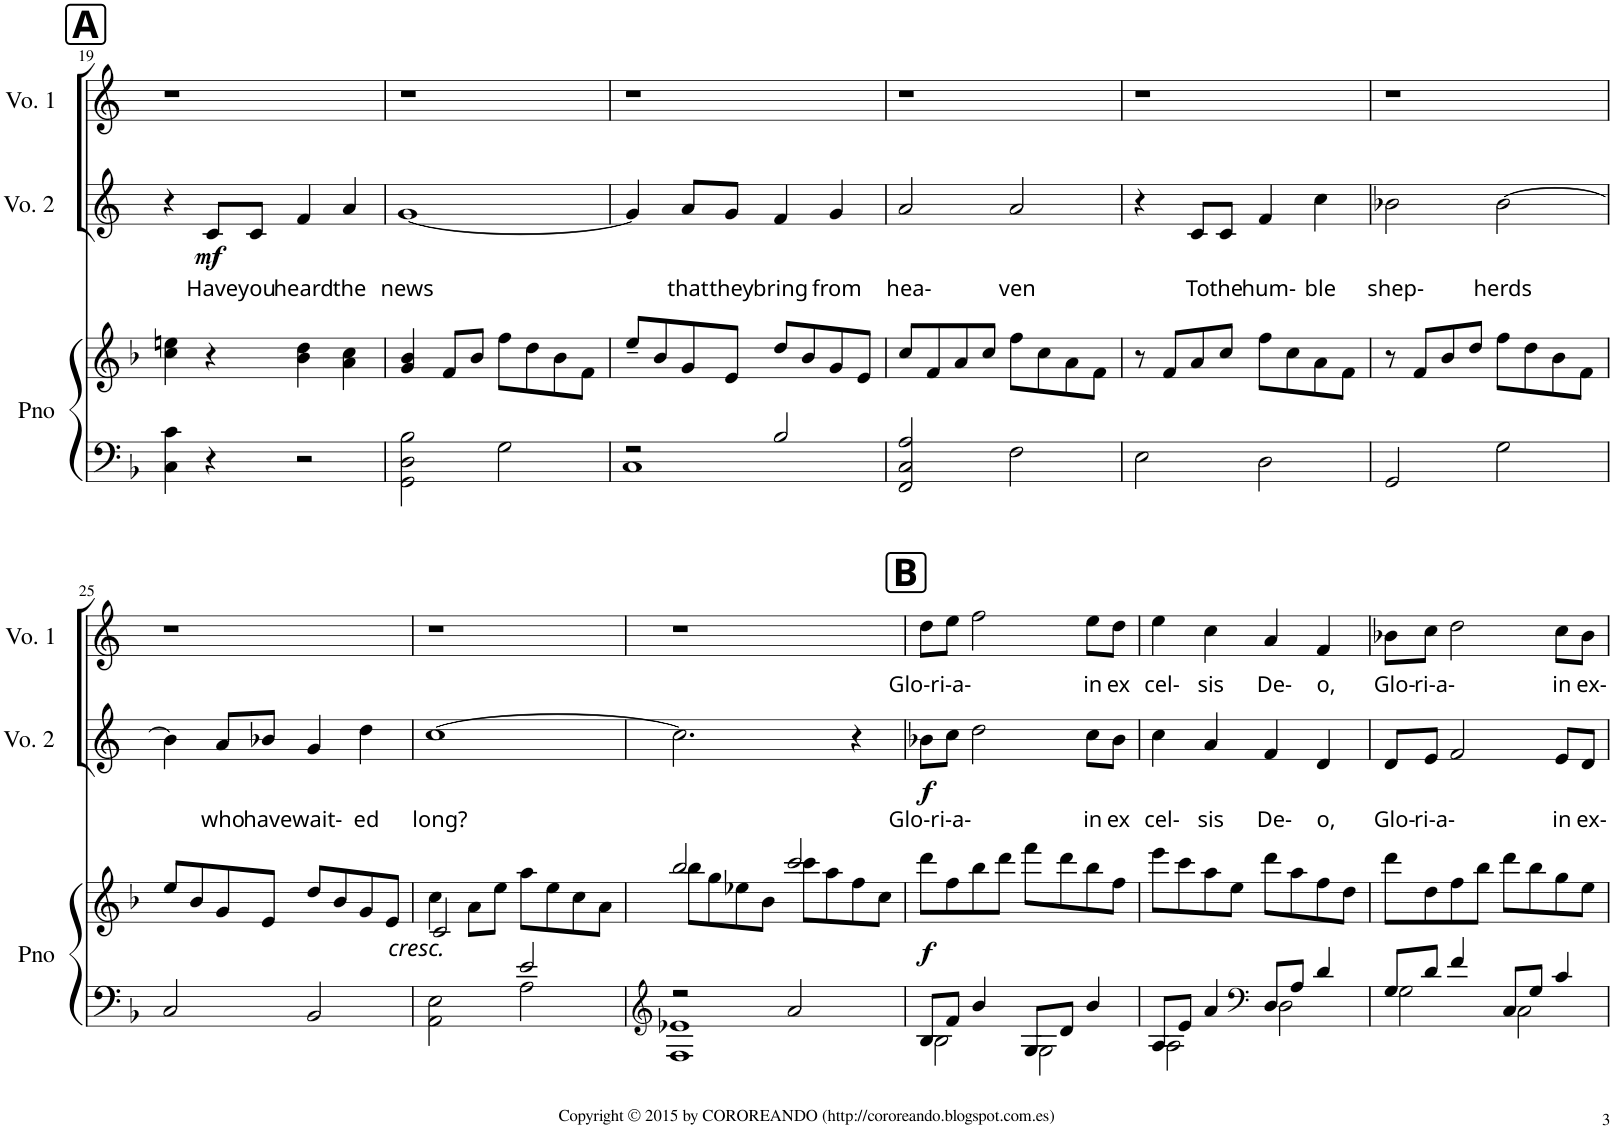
**kern	**kern	**dynam	**kern	**text	**dynam	**kern	**text
*part3	*part3	*part3	*part2	*part2	*part2	*part1	*part1
*staff4	*staff3	*staff3/4	*staff2	*staff2	*staff2	*staff1	*staff1
*I"Piano or Harp	*	*	*I"Voz 2	*	*	*I"Voz 1	*
*I'Pno	*	*	*I'Vo. 2	*	*	*I'Vo. 1	*
!!LO:PB:g=z
*clefF4	*clefG2	*	*clefG2	*	*	*clefG2	*
*k[b-]	*k[b-]	*	*k[]	*	*	*k[]	*
*M2/2	*M2/2	*	*M2/2	*	*	*M2/2	*
*met(c|)	*met(c|)	*	*met(c|)	*	*	*met(c|)	*
!!LO:REH:place=s1:a:B:cj:fs=19.1405:t=A
=19	=19	=19	=19	=19	=19	=19	=19
4C\ 4c\	4cc\ 4een\	.	4r	.	.	1r	.
!	!	!	!	!LO:LY:b	!LO:DY:b	!	!
4r	4r	.	8c/L	Have	mf	.	.
!	!	!	!	!LO:LY:b	!	!	!
.	.	.	8c/J	you	.	.	.
!	!	!	!	!LO:LY:b	!	!	!
2r	4b-\ 4dd\	.	4f/	heard	.	.	.
!	!	!	!	!LO:LY:b	!	!	!
.	4a\ 4cc\	.	4a/	the	.	.	.
=20	=20	=20	=20	=20	=20	=20	=20
!	!	!	!	!LO:LY:b	!	!	!
2GG\ 2D\ 2B-\	4g/ 4b-/	.	[1g	news	.	1r	.
.	8f/L	.	.	.	.	.	.
.	8b-/J	.	.	.	.	.	.
2G\	8ff\L	.	.	.	.	.	.
.	8dd\	.	.	.	.	.	.
.	8b-\	.	.	.	.	.	.
.	8f\J	.	.	.	.	.	.
=21	=21	=21	=21	=21	=21	=21	=21
*^	*	*	*	*	*	*	*
2r	1C	8ee~/L	.	4g/]	.	.	1r	.
.	.	8b-/	.	.	.	.	.	.
!	!	!	!	!	!LO:LY:b	!	!	!
.	.	8g/	.	8a/L	that	.	.	.
!	!	!	!	!	!LO:LY:b	!	!	!
.	.	8e/J	.	8g/J	they	.	.	.
!	!	!	!	!	!LO:LY:b	!	!	!
2B-/	.	8dd/L	.	4f/	bring	.	.	.
.	.	8b-/	.	.	.	.	.	.
!	!	!	!	!	!LO:LY:b	!	!	!
.	.	8g/	.	4g/	from	.	.	.
.	.	8e/J	.	.	.	.	.	.
*v	*v	*	*	*	*	*	*	*
=22	=22	=22	=22	=22	=22	=22	=22
!	!	!	!	!LO:LY:b	!	!	!
2FF/ 2C/ 2A/	8cc/L	.	2a/	hea-	.	1r	.
.	8f/	.	.	.	.	.	.
.	8a/	.	.	.	.	.	.
.	8cc/J	.	.	.	.	.	.
!	!	!	!	!LO:LY:b	!	!	!
2F\	8ff\L	.	2a/	ven	.	.	.
.	8cc\	.	.	.	.	.	.
.	8a\	.	.	.	.	.	.
.	8f\J	.	.	.	.	.	.
=23	=23	=23	=23	=23	=23	=23	=23
2E\	8r	.	4r	.	.	1r	.
.	8f/L	.	.	.	.	.	.
!	!	!	!	!LO:LY:b	!	!	!
.	8a/	.	8c/L	To	.	.	.
!	!	!	!	!LO:LY:b	!	!	!
.	8cc/J	.	8c/J	the	.	.	.
!	!	!	!	!LO:LY:b	!	!	!
2D\	8ff\L	.	4f/	hum-	.	.	.
.	8cc\	.	.	.	.	.	.
!	!	!	!	!LO:LY:b	!	!	!
.	8a\	.	4cc\	ble	.	.	.
.	8f\J	.	.	.	.	.	.
=24	=24	=24	=24	=24	=24	=24	=24
!	!	!	!	!LO:LY:b	!	!	!
2GG/	8r	.	2b-X\	shep-	.	1r	.
.	8f/L	.	.	.	.	.	.
.	8b-/	.	.	.	.	.	.
.	8dd/J	.	.	.	.	.	.
!	!	!	!	!LO:LY:b	!	!	!
2G\	8ff\L	.	[2b-\	herds	.	.	.
.	8dd\	.	.	.	.	.	.
.	8b-\	.	.	.	.	.	.
.	8f\J	.	.	.	.	.	.
!!LO:LB:g=z
=25	=25	=25	=25	=25	=25	=25	=25
2C/	8ee/L	.	4b-\]	.	.	1r	.
.	8b-/	.	.	.	.	.	.
!	!	!	!	!LO:LY:b	!	!	!
.	8g/	.	8a/L	who	.	.	.
!	!	!	!	!LO:LY:b	!	!	!
.	8e/J	.	8b-X/J	have	.	.	.
!	!	!	!	!LO:LY:b	!	!	!
2BB-/	8dd/L	.	4g/	wait-	.	.	.
.	8b-/	.	.	.	.	.	.
!	!	!	!	!LO:LY:b	!	!	!
.	8g/	.	4dd\	ed	.	.	.
.	8e/J	.	.	.	.	.	.
=26	=26	=26	=26	=26	=26	=26	=26
*^	*^	*	*	*	*	*	*
!	!	!LO:TX:b:i:t=cresc.	!	!	!	!	!	!	!
!	!	!	!	!	!	!LO:LY:b	!	!	!
2ryy	2AA\ 2E\	4cc\	2c/	.	[1cc	long?	.	1r	.
.	.	8a\L	.	.	.	.	.	.	.
.	.	8ee\J	.	.	.	.	.	.	.
2e/	2A\	8aa\L	2ryy	.	.	.	.	.	.
.	.	8ee\	.	.	.	.	.	.	.
.	.	8cc\	.	.	.	.	.	.	.
.	.	8a\J	.	.	.	.	.	.	.
=27	=27	=27	=27	=27	=27	=27	=27	=27	=27
*clefG2	*	*	*	*	*	*	*	*	*
2r	1F 1e-X	2bb-/	8bb-\L	.	2.cc\]	.	.	1r	.
.	.	.	8gg\	.	.	.	.	.	.
.	.	.	8ee-X\	.	.	.	.	.	.
.	.	.	8b-\J	.	.	.	.	.	.
2a/	.	2ccc/	8ccc\L	.	.	.	.	.	.
.	.	.	8aa\	.	.	.	.	.	.
.	.	.	8ff\	.	4r	.	.	.	.
.	.	.	8cc\J	.	.	.	.	.	.
!!LO:REH:place=s1:a:B:cj:fs=19.1405:t=B
=28	=28	=28	=28	=28	=28	=28	=28	=28	=28
!	!	!	!	!LO:DY:b	!	!LO:LY:b	!LO:DY:b	!	!LO:LY:b
*	*	*v	*v	*	*	*	*	*	*
8B-/L	2B-\	8ddd\L	f	8b-X\L	Glo-ri-a-	f	8dd\L	Glo-ri-a-
8f/J	.	8ff\	.	8cc\J	.	.	8ee\J	.
4b-/	.	8bb-\	.	2dd\	.	.	2ff\	.
.	.	8ddd\J	.	.	.	.	.	.
8G/L	2G\	8fff\L	.	.	.	.	.	.
8d/J	.	8ddd\	.	.	.	.	.	.
!	!	!	!	!	!LO:LY:b	!	!	!LO:LY:b
4b-/	.	8bb-\	.	8cc\L	in	.	8ee\L	in
!	!	!	!	!	!LO:LY:b	!	!	!LO:LY:b
.	.	8ff\J	.	8b-\J	ex	.	8dd\J	ex
=29	=29	=29	=29	=29	=29	=29	=29	=29
!	!	!	!	!	!LO:LY:b	!	!	!LO:LY:b
8A/L	2A\	8eee\L	.	4cc\	cel-	.	4ee\	cel-
8e/J	.	8ccc\	.	.	.	.	.	.
!	!	!	!	!	!LO:LY:b	!	!	!LO:LY:b
4a/	.	8aa\	.	4a/	sis	.	4cc\	sis
.	.	8ee\J	.	.	.	.	.	.
*clefF4	*	*	*	*	*	*	*	*
!	!	!	!	!	!LO:LY:b	!	!	!LO:LY:b
8D/L	2D\	8ddd\L	.	4f/	De-	.	4a/	De-
8A/J	.	8aa\	.	.	.	.	.	.
!	!	!	!	!	!LO:LY:b	!	!	!LO:LY:b
4d/	.	8ff\	.	4d/	o,	.	4f/	o,
.	.	8dd\J	.	.	.	.	.	.
=30	=30	=30	=30	=30	=30	=30	=30	=30
!	!	!	!	!	!LO:LY:b	!	!	!LO:LY:b
8G/L	2G\	8ddd\L	.	8d/L	Glo-	.	8b-X\L	Glo-
!	!	!	!	!	!LO:LY:b	!	!	!LO:LY:b
8d/J	.	8dd\	.	8e/J	ri-a-	.	8cc\J	ri-a-
4f/	.	8ff\	.	2f/	.	.	2dd\	.
.	.	8bb-\J	.	.	.	.	.	.
8C/L	2C\	8ddd\L	.	.	.	.	.	.
8G/J	.	8bb-\	.	.	.	.	.	.
!	!	!	!	!	!LO:LY:b	!	!	!LO:LY:b
4c/	.	8gg\	.	8e/L	in	.	8cc\L	in
!	!	!	!	!	!LO:LY:b	!	!	!LO:LY:b
.	.	8ee\J	.	8d/J	ex-	.	8b-\J	ex-
*v	*v	*	*	*	*	*	*	*
=	=	=	=	=	=	=	=
*-	*-	*-	*-	*-	*-	*-	*-
